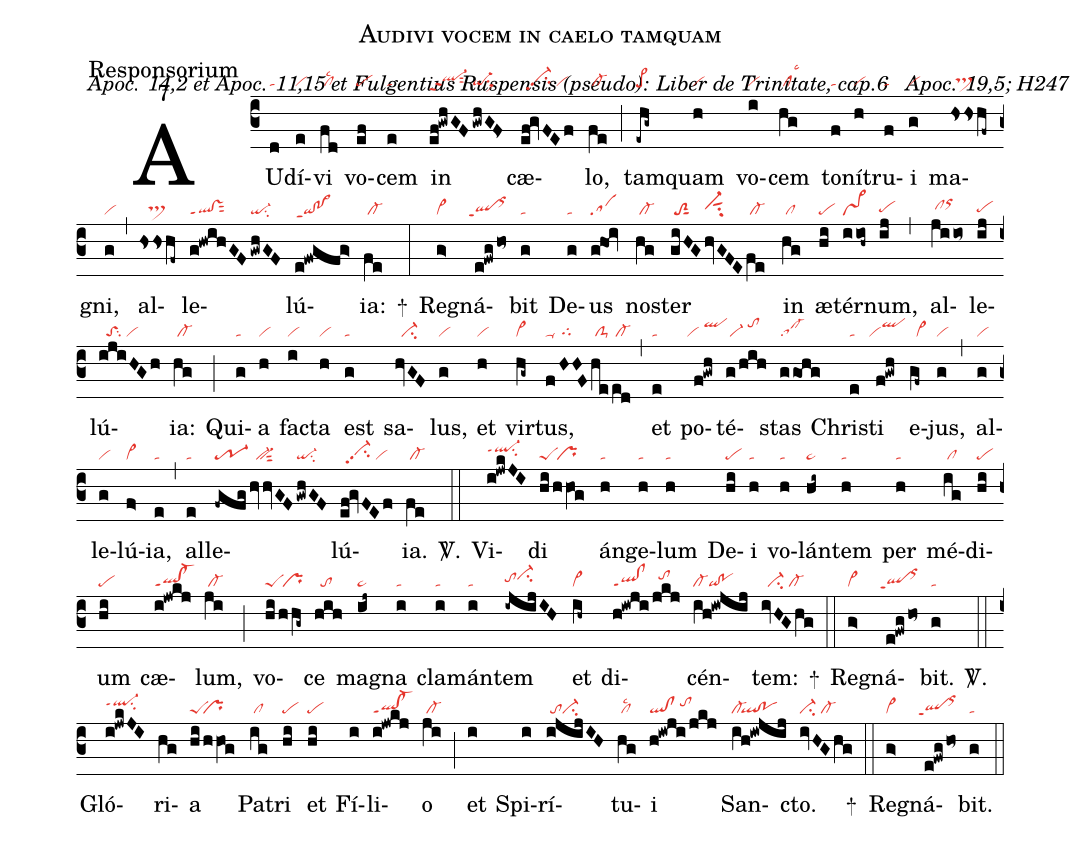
name:Audivi vocem in caelo tamquam;
office-part:Responsorium;
mode:7;
commentary:ꝶ Apoc. 14,2 et Apoc. 11,15 et Fulgentius Ruspensis (pseudo): Liber de Trinitate, cap.6 ꝟ Apoc. 19,5; H247;
nabc-lines:1;
%%
(c3)
AU(d|ta)dí(e|vi)vi(fd|/cllsc2) vo(ef|pe)cem(e|ta) ()
in(ef!gwhGF|ql-hhppt2sut2|gwhGF>|qi-su1sux1) cæ(ef!gvFEf|//vi-hhpp2su2/vi)lo,(fe|/cl-) (;)
tam(-ehg~|pe>)quam(h|vi) vo(i|vi)cem(hg|/cllsc3) to(f|ta)ní(h|vi)tru(f|ta)i(g|vi) ma(hsshf~|//ts>hg)gni,(g|vi) (,)
al(hsshf~|///ts>hg)le(g!hwihGF|ql!vsppt1sut2|gwhGF|qi-su2)lú(e!fwgfg>|qi!po>ppt1)ia:(fe|/cl-) +(:)
Re(g>|vi>)gná(e!fwg/ho~|``qlheppt1`orhk)bit(g|ta) De(g|ta)us(ghOi|sa)
no(hg|/cl-)ster(giHG|/toS2sut1|hvGFE|vi-hhsut1su2|fe|/cl-) in(hg|/cl) æ(hi|pe)tér(iioh~|pr~)num,(ij|pehg) (,)
al(jiio~|/clhhorhj)le(ij|pehg)lú(ijiHGh|//toSsu2/vi)ia:(hg|/cl-) (;)
Qui(g|ta)a(h|vi) fa(i|vi)cta(h|vi) est(g|ta) sa(hvGF|//ci-)lus,(g|vi)
et(h|vi) vir(hg~|cl~)tus,(fHHF|ta-//tghg|he|/clS-|/ed|/cl-) (,)
et(e|ta) po(f!gwh|``vi/qlhj)té(g/hih|/vi-/tohj)stas(ggohg|sa!cl-) Chri(e|ta)sti(f!gwh|``viqlhj) e(gf~|//cl~)jus,(g|vi) (,)
al(g|vi)le(g|vi)lú(f>|vi>)ia,(e|ta) (,)
al(e|ta)le(-fgfg|tr-1|hvvGF|//vi-```vi-sut2|gwhGF|qi-su2)lú(ef!gvFEf|//vi-hhpp2su2/vi)ia.(fe|/cl-) <sp>V/</sp>.(::)
Vi(i!jwkJI|ql-hippt1su2)di(hi|peS|/hhOg|/pr)
án(h|ta)ge(h|ta)lum(h|ta) De(hi|pe)i(h|ta) vo(h|ta)lán(hi~|ta>)tem(h|ta) per(h|ta) mé(ig|/cl)di(hi|pe)um(hi|pe) cæ(i!jwkj|ql!cl-ppt1)lum,(ji|/cl-) (;)
vo(hi|peS|/hhg~|/pr)ce(hih|//to) ma(ij~|ta>)gna(i|ta) cla(i|ta)mán(i|ta)tem(-ijijIH|tohhci-hi)
et(ih~|vi>) di(h!iwji|ql!clppt1|/jkj|//tohi)cén(ih!iwjij|cl-qi!po)tem:(ivHGhg|//ci-/cl-) +(::)
Re(g>|vi>)gná(e!fwg/ho~|``qlheppt1`orhk)bit.(g|ta) <sp>V/</sp>.(::)
Gló(i!jwkJI|ql-hippt1su2)ri(hg)a(hi/hhVO!g|peS``pr)
Pa(ig|/cl)tri(hi|pe) et(hi|pe) Fí(i)li(i!jwkj|ql!cl-ppt1)o(ji|/cl-) (;)
et(i) Spi(i)rí(i!@jijIH|/toci-)tu(hg|/cllsc2)i(h!iwji/jkj|ql!cl/tohi)
San(ih!iw!@jij|cl-``ql!po)cto.(ivHGhg|ci-/cl-) +(::)
Re(g>|vi>)gná(e!fwg/ho~|``qlheppt1`orhk)bit.(g|ta) (::)
